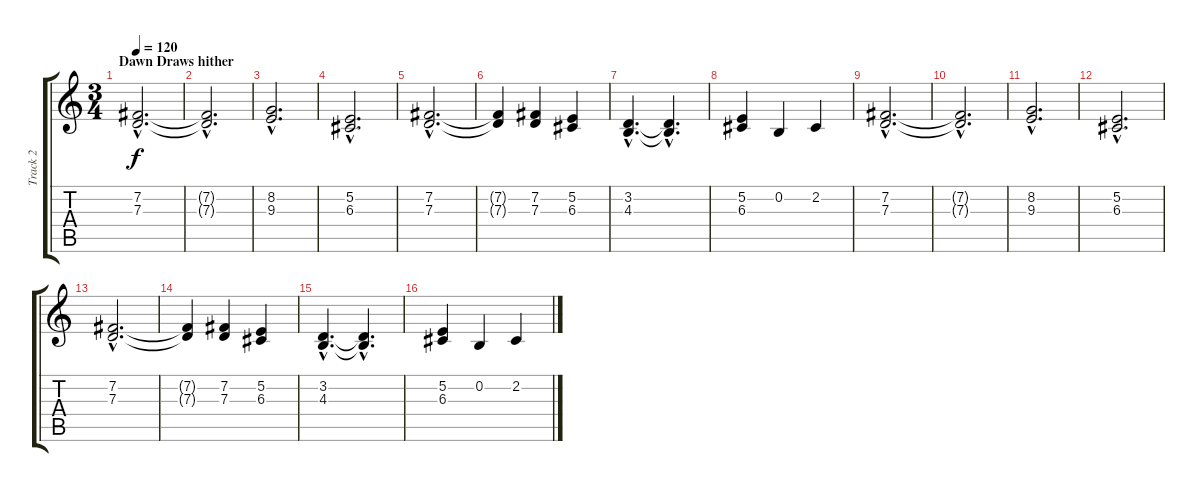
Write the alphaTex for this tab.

\track ("Track 2" "Track 2") {instrument choiraahs}
\staff {score tabs}
\tuning (E4 B3 G3 D3 A2 E2) {hide}
\ts (3 4)
\section ("" "Dawn Draws hither")
\tempo 120
\clef g2
\ks c
(7.2{hac} 7.3{hac}).2{d dy f instrument choiraahs} |
(7.2{hac t} 7.3{hac t}).2{d} |
(8.2{hac} 9.3{hac}).2{d} |
(5.2{hac} 6.3{hac}).2{d} |
(7.2{hac} 7.3{hac}).2{d} |
(7.2{t} 7.3{t}).4 (7.2 7.3).4 (5.2 6.3).4 |
(3.2{hac} 4.3{hac}).4{d} (3.2{hac t} 4.3{hac t}).4{d} |
(5.2 6.3).4 0.2.4 2.2.4 |
(7.2{hac} 7.3{hac}).2{d} |
(7.2{hac t} 7.3{hac t}).2{d} |
(8.2{hac} 9.3{hac}).2{d} |
(5.2{hac} 6.3{hac}).2{d} |
(7.2{hac} 7.3{hac}).2{d} |
(7.2{t} 7.3{t}).4 (7.2 7.3).4 (5.2 6.3).4 |
(3.2{hac} 4.3{hac}).4{d} (3.2{hac t} 4.3{hac t}).4{d} |
(5.2 6.3).4 0.2.4 2.2.4
